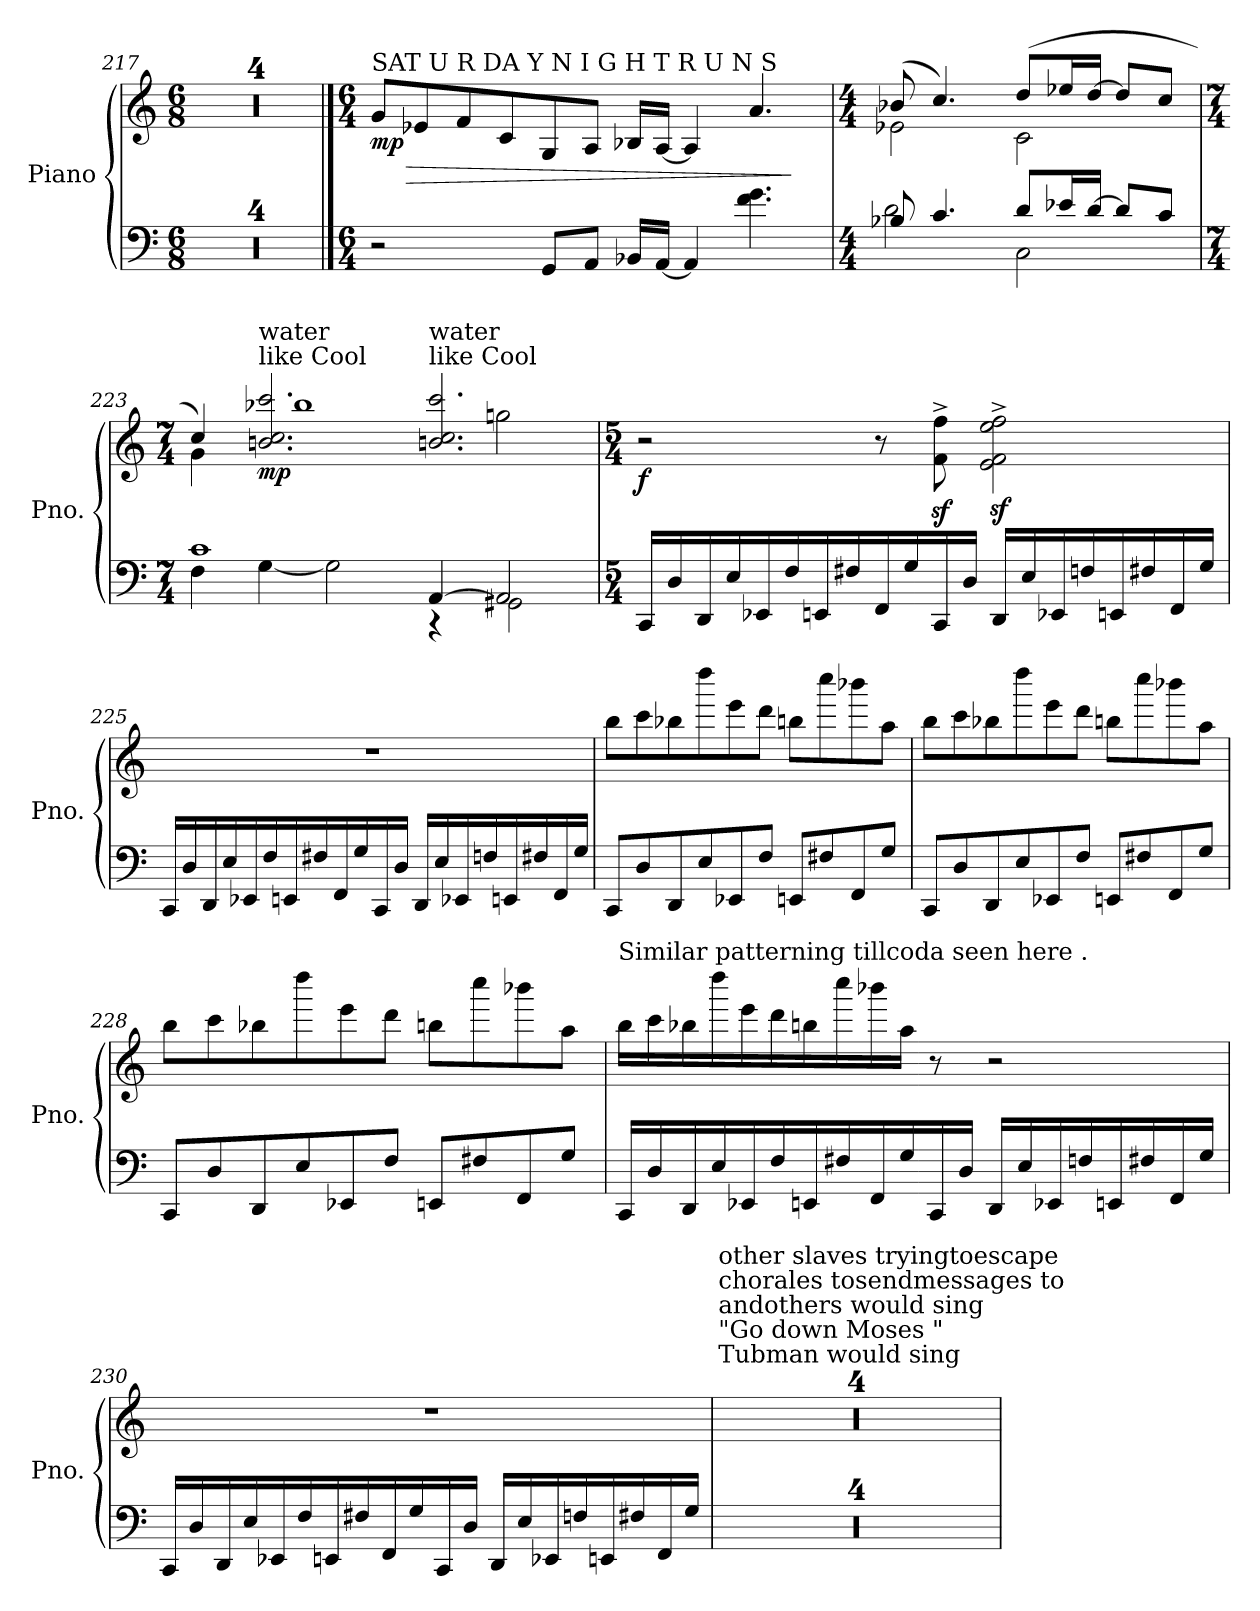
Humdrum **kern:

**kern	**kern	**dynam
*part1	*part1	*part1
*staff2	*staff1	*staff1/2
*I"Piano	*	*
*I'Pno.	*	*
*clefF4	*clefG2	*
*k[]	*k[]	*
*M6/8	*M6/8	*
=217	=217	=217
2.r	2.r	.
=218	=218	=218
2.r	2.r	.
=219	=219	=219
2.r	2.r	.
=220	=220	=220
2.r	2.r	.
==221	==221	==221
*M6/4	*M6/4	*
*	*MM126	*
!	!LO:TX:a:t=SAT U R DA Y    N I G H T   R U N S	!
!	!	!LO:HP:b
!	!	!LO:DY:n=1:b
2r	8g/L	> mp
.	8e-X/	.
.	8f/	.
.	8c/	.
8GG/L	8G/	.
8AA/J	8A/J	.
16BB-X/LL	16B-X/LL	.
[16AA/JJ	[16A/JJ	.
4AA/]	4A/]	.
4.f\ 4.g\	4.a/	.
.	.	]
=222	=222	=222
*M4/4	*M4/4	*
*^	*^	*
8B-X/	2d\	(>8b-X/	2e-X\	.
4.c/	.	4.cc/)	.	.
8d/L	2C\	(>8dd/L	2c\	.
16e-X/L	.	16ee-X/L	.	.
[16d/JJ	.	[16dd/JJ	.	.
8d/L]	.	8dd/L]	.	.
8c/J	.	8cc/J	.	.
!!LO:LB:g=z	!!
=223	=223	=223	=223	=223
*M7/4	*	*M7/4	*	*
1c	4F\	4cc/)	4g\	.
!	!	!LO:TX:a:t=like Cool	!	!
!	!	!LO:TX:a:t=water	!	!
!	!	!	!	!LO:DY:b
.	[4G\	2.bn/ 2.cc/ 2.ccc/	1bb-X	mp
.	2G\]	.	.	.
!	!	!LO:TX:a:t=like Cool	!	!
!	!	!LO:TX:a:t=water	!	!
[4AA/	4r	2.bn/ 2.cc/ 2.ccc/	.	.
2AA/]	2GG#X\	.	2ggn\	.
*v	*v	*	*	*
*	*v	*v	*
=224	=224	=224
*M5/4	*M5/4	*
*	*MM160	*
*^	*^	*
!	!	!	!	!LO:DY:b
*v	*v	*	*	*
*	*v	*v	*
16CC/LL	2r	f
16D/	.	.
16DD/	.	.
16E/	.	.
16EE-X/	.	.
16F/	.	.
16EEn/	.	.
16F#X/	.	.
16FF/	8r	.
16G/	.	.
16CC/	8f\z<^ 8ff\z<^	.
16D/JJ	.	.
16DD/LL	2e\z<^ 2f\z<^ 2ee\z<^ 2ff\z<^	.
16E/	.	.
16EE-X/	.	.
16Fn/	.	.
16EEn/	.	.
16F#X/	.	.
16FF/	.	.
16G/JJ	.	.
!!LO:LB:g=z
=225	=225	=225
16CC/LL	4%5r	.
16D/	.	.
16DD/	.	.
16E/	.	.
16EE-X/	.	.
16F/	.	.
16EEn/	.	.
16F#X/	.	.
16FF/	.	.
16G/	.	.
16CC/	.	.
16D/JJ	.	.
16DD/LL	.	.
16E/	.	.
16EE-X/	.	.
16Fn/	.	.
16EEn/	.	.
16F#X/	.	.
16FF/	.	.
16G/JJ	.	.
=226	=226	=226
8CC/L	8bb\L	.
8D/	8ccc\	.
8DD/	8bb-X\	.
8E/	8dddd\	.
8EE-X/	8eee\	.
8F/J	8ddd\J	.
8EEn/L	8bbn\L	.
8F#X/	8cccc\	.
8FF/	8bbb-X\	.
8G/J	8aa\J	.
=227	=227	=227
8CC/L	8bb\L	.
8D/	8ccc\	.
8DD/	8bb-X\	.
8E/	8dddd\	.
8EE-X/	8eee\	.
8F/J	8ddd\J	.
8EEn/L	8bbn\L	.
8F#X/	8cccc\	.
8FF/	8bbb-X\	.
8G/J	8aa\J	.
!!LO:LB:g=z
=228	=228	=228
8CC/L	8bb\L	.
8D/	8ccc\	.
8DD/	8bb-X\	.
8E/	8dddd\	.
8EE-X/	8eee\	.
8F/J	8ddd\J	.
8EEn/L	8bbn\L	.
8F#X/	8cccc\	.
8FF/	8bbb-X\	.
8G/J	8aa\J	.
=229	=229	=229
!	!LO:TX:a:t=Similar   patterning tillcoda seen  here  .	!
16CC/LL	16bb\LL	.
16D/	16ccc\	.
16DD/	16bb-X\	.
16E/	16dddd\	.
16EE-X/	16eee\	.
16F/	16ddd\	.
16EEn/	16bbn\	.
16F#X/	16cccc\	.
16FF/	16bbb-X\	.
16G/	16aa\JJ	.
16CC/	8r	.
16D/JJ	.	.
16DD/LL	2r	.
16E/	.	.
16EE-X/	.	.
16Fn/	.	.
16EEn/	.	.
16F#X/	.	.
16FF/	.	.
16G/JJ	.	.
!!LO:LB:g=z
=230	=230	=230
16CC/LL	4%5r	.
16D/	.	.
16DD/	.	.
16E/	.	.
16EE-X/	.	.
16F/	.	.
16EEn/	.	.
16F#X/	.	.
16FF/	.	.
16G/	.	.
16CC/	.	.
16D/JJ	.	.
16DD/LL	.	.
16E/	.	.
16EE-X/	.	.
16Fn/	.	.
16EEn/	.	.
16F#X/	.	.
16FF/	.	.
16G/JJ	.	.
=231	=231	=231
!	!LO:TX:a:t=Tubman would sing	!
!	!LO:TX:a:t="Go down Moses "	!
!	!LO:TX:a:t=andothers would sing	!
!	!LO:TX:a:t=chorales tosendmessages to	!
!	!LO:TX:a:t=other  slaves  tryingtoescape	!
4%5r	4%5r	.
=232	=232	=232
4%5r	4%5r	.
=233	=233	=233
4%5r	4%5r	.
=234	=234	=234
4%5r	4%5r	.
=	=	=
*-	*-	*-
